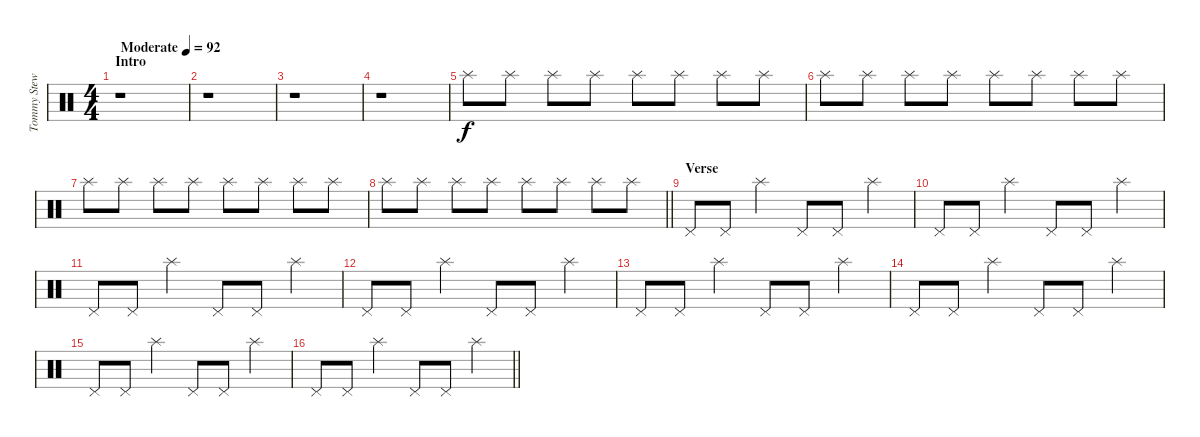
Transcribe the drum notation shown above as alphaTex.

\track ("Tommy Stewart (Drums)" "Tommy Stew") {instrument percussion}
\staff {score}
\articulation defaults
\ts (4 4)
\section ("" "Intro")
\tempo (92 "Moderate")
\clef neutral
\ks c
r.1{dy f} |
r.1 |
r.1 |
r.1 |
"Splash (hit)".8 "Splash (hit)".8 "Splash (hit)".8 "Splash (hit)".8 "Splash (hit)".8 "Splash (hit)".8 "Splash (hit)".8 "Splash (hit)".8 |
"Splash (hit)".8 "Splash (hit)".8 "Splash (hit)".8 "Splash (hit)".8 "Splash (hit)".8 "Splash (hit)".8 "Splash (hit)".8 "Splash (hit)".8 |
"Splash (hit)".8 "Splash (hit)".8 "Splash (hit)".8 "Splash (hit)".8 "Splash (hit)".8 "Splash (hit)".8 "Splash (hit)".8 "Splash (hit)".8 |
\barLineRight lightlight "Splash (hit)".8 "Splash (hit)".8 "Splash (hit)".8 "Splash (hit)".8 "Splash (hit)".8 "Splash (hit)".8 "Splash (hit)".8 "Splash (hit)".8
|
\section ("" "Verse")
"Pedal Hi-Hat (hit)".8 "Pedal Hi-Hat (hit)".8 "Splash (hit)".4 "Pedal Hi-Hat (hit)".8 "Pedal Hi-Hat (hit)".8 "Splash (hit)".4 |
"Pedal Hi-Hat (hit)".8 "Pedal Hi-Hat (hit)".8 "Splash (hit)".4 "Pedal Hi-Hat (hit)".8 "Pedal Hi-Hat (hit)".8 "Splash (hit)".4 |
"Pedal Hi-Hat (hit)".8 "Pedal Hi-Hat (hit)".8 "Splash (hit)".4 "Pedal Hi-Hat (hit)".8 "Pedal Hi-Hat (hit)".8 "Splash (hit)".4 |
"Pedal Hi-Hat (hit)".8 "Pedal Hi-Hat (hit)".8 "Splash (hit)".4 "Pedal Hi-Hat (hit)".8 "Pedal Hi-Hat (hit)".8 "Splash (hit)".4 |
"Pedal Hi-Hat (hit)".8 "Pedal Hi-Hat (hit)".8 "Splash (hit)".4 "Pedal Hi-Hat (hit)".8 "Pedal Hi-Hat (hit)".8 "Splash (hit)".4 |
"Pedal Hi-Hat (hit)".8 "Pedal Hi-Hat (hit)".8 "Splash (hit)".4 "Pedal Hi-Hat (hit)".8 "Pedal Hi-Hat (hit)".8 "Splash (hit)".4 |
"Pedal Hi-Hat (hit)".8 "Pedal Hi-Hat (hit)".8 "Splash (hit)".4 "Pedal Hi-Hat (hit)".8 "Pedal Hi-Hat (hit)".8 "Splash (hit)".4 |
\barLineRight lightlight "Pedal Hi-Hat (hit)".8 "Pedal Hi-Hat (hit)".8 "Splash (hit)".4 "Pedal Hi-Hat (hit)".8 "Pedal Hi-Hat (hit)".8 "Splash (hit)".4
